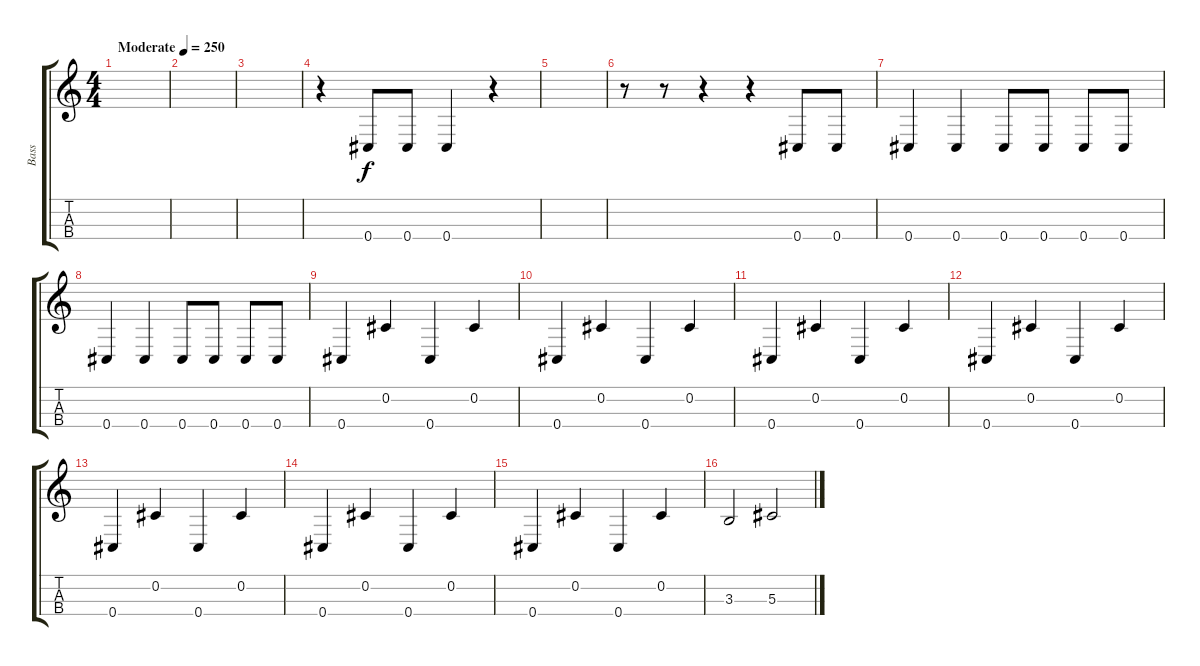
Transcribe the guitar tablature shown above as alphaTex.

\track ("Bass" "Bass") {instrument electricbasspick}
\staff {score tabs}
\tuning (Gb3 Db3 Ab2 Db2) {hide}
\ts (4 4)
\tempo (250 "Moderate")
\clef g2
\ks c
|
|
|
r.4 0.4.8 0.4.8 0.4.4 r.4 |
|
r.8 r.8 r.4 r.4 0.4.8 0.4.8 |
0.4.4 0.4.4 0.4.8 0.4.8 0.4.8 0.4.8 |
0.4.4 0.4.4 0.4.8 0.4.8 0.4.8 0.4.8 |
0.4.4 0.2.4 0.4.4 0.2.4 |
0.4.4 0.2.4 0.4.4 0.2.4 |
0.4.4 0.2.4 0.4.4 0.2.4 |
0.4.4 0.2.4 0.4.4 0.2.4 |
0.4.4 0.2.4 0.4.4 0.2.4 |
0.4.4 0.2.4 0.4.4 0.2.4 |
0.4.4 0.2.4 0.4.4 0.2.4 |
3.3.2 5.3.2
